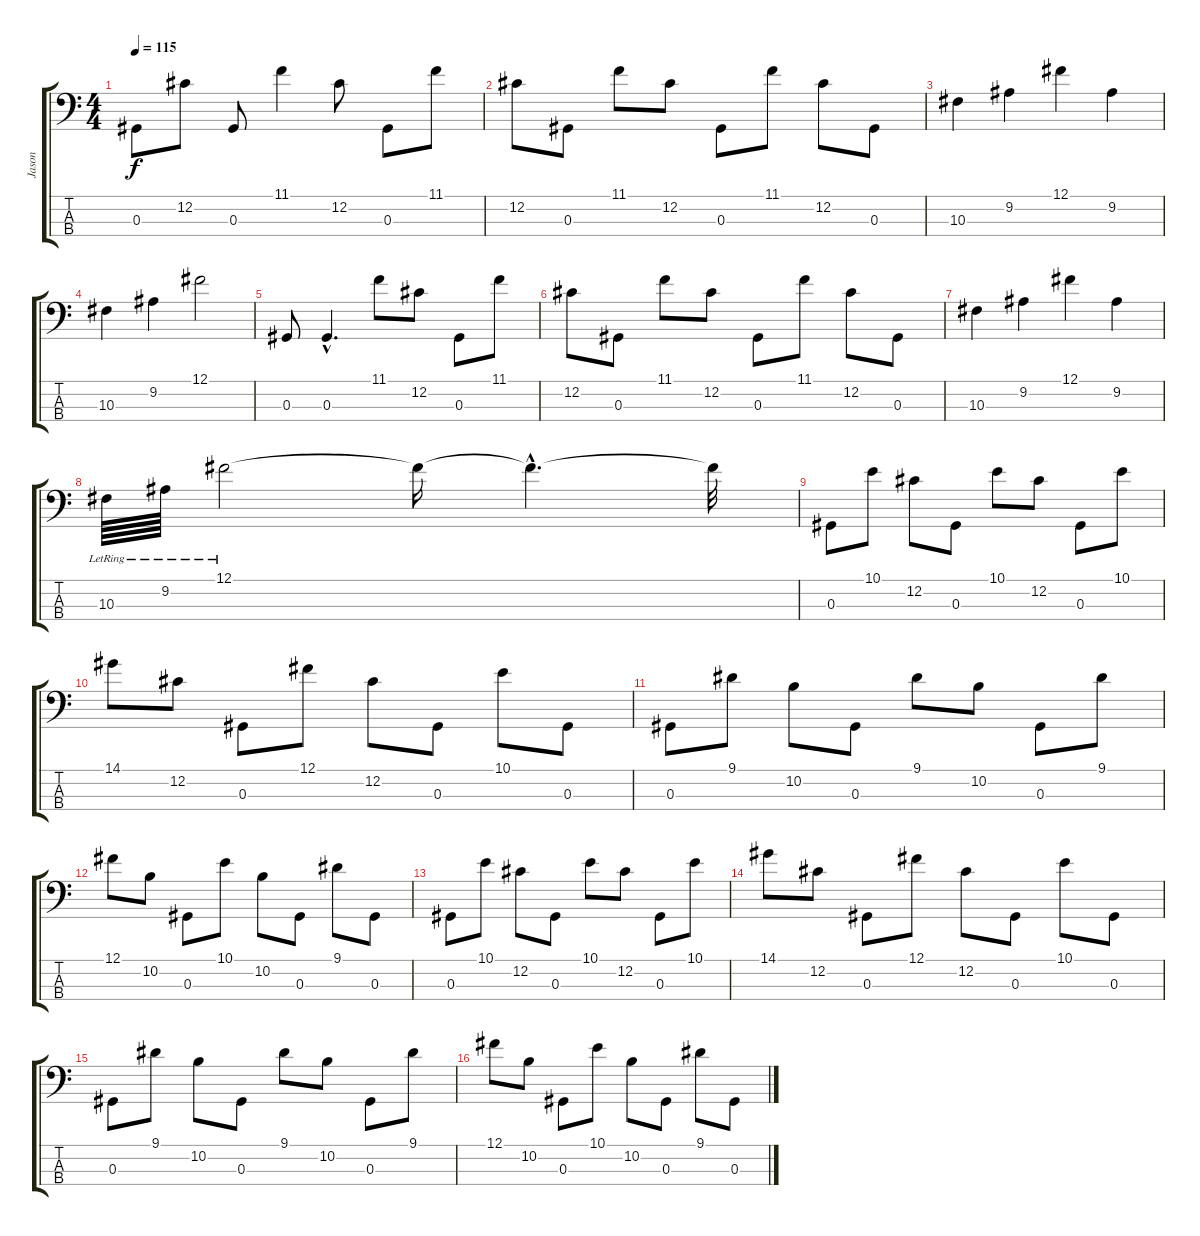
\track ("Jason" "Jason") {instrument electricbasspick}
\staff {score tabs}
\tuning (Gb2 Db2 Ab1 Eb1) {hide}
\ts (4 4)
\tempo 115
\clef f4
\ks c
0.3.8{dy f} 12.2.8 0.3.8 11.1.4 12.2.8 0.3.8 11.1.8 |
12.2.8 0.3.8 11.1.8 12.2.8 0.3.8 11.1.8 12.2.8 0.3.8 |
10.3.4 9.2.4 12.1.4 9.2.4 |
10.3.4 9.2.4 12.1.2 |
0.3.8 0.3{hac}.4{d} 11.1.8 12.2.8 0.3.8 11.1.8 |
12.2.8 0.3.8 11.1.8 12.2.8 0.3.8 11.1.8 12.2.8 0.3.8 |
10.3.4 9.2.4 12.1.4 9.2.4 |
10.3{lr}.64 9.2{lr}.64 12.1{lr}.2 12.1{t}.16 12.1{hac t}.4{d} 12.1{t}.32 |
0.3.8 10.1.8 12.2.8 0.3.8 10.1.8 12.2.8 0.3.8 10.1.8 |
14.1.8 12.2.8 0.3.8 12.1.8 12.2.8 0.3.8 10.1.8 0.3.8 |
0.3.8 9.1.8 10.2.8 0.3.8 9.1.8 10.2.8 0.3.8 9.1.8 |
12.1.8 10.2.8 0.3.8 10.1.8 10.2.8 0.3.8 9.1.8 0.3.8 |
0.3.8 10.1.8 12.2.8 0.3.8 10.1.8 12.2.8 0.3.8 10.1.8 |
14.1.8 12.2.8 0.3.8 12.1.8 12.2.8 0.3.8 10.1.8 0.3.8 |
0.3.8 9.1.8 10.2.8 0.3.8 9.1.8 10.2.8 0.3.8 9.1.8 |
12.1.8 10.2.8 0.3.8 10.1.8 10.2.8 0.3.8 9.1.8 0.3.8
